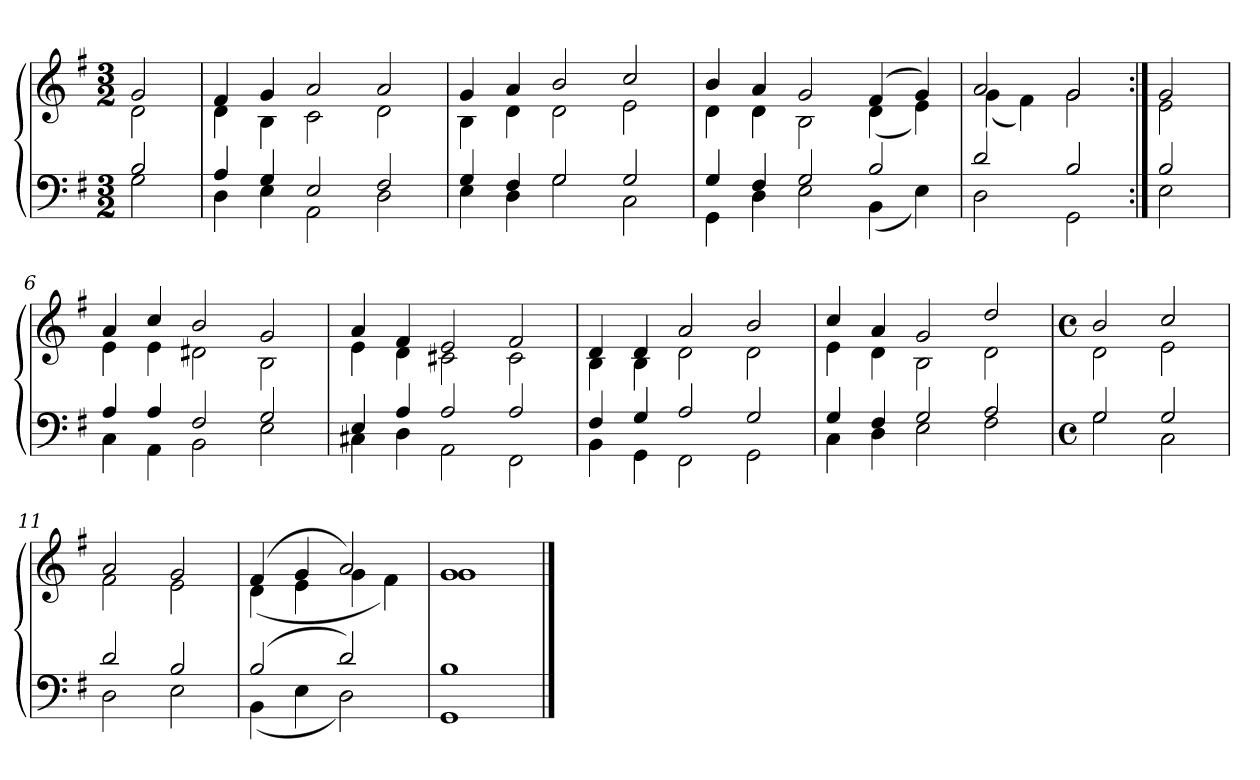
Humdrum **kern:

**kern	**kern
*part1	*part1
*staff2	*staff1
*clefF4	*clefG2
*k[f#]	*k[f#]
*G:	*G:
*M3/2	*M3/2
=	=
*^	*^
2B	2G	2g	2d
=1	=1	=1	=1
4A	4D	4f#	4d
4G	4E	4g	4B
2E	2AA	2a	2c
2F#	2D	2a	2d
=2	=2	=2	=2
4G	4E	4g	4B
4F#	4D	4a	4d
2G	2G	2b	2d
2G	2C	2cc	2e
=3	=3	=3	=3
4G	4GG	4b	4d
4F#	4D	4a	4d
2G	2E	2g	2B
2B	(4BB	(4f#	(4d
.	4E)	4g)	4e)
=4	=4	=4	=4
2d	2D	2a	(4g
.	.	.	4f#)
2B	2GG	2g	2g
=5:|!	=5:|!	=5:|!	=5:|!
2B	2E	2g	2e
=6	=6	=6	=6
4A	4C	4a	4e
4A	4AA	4cc	4e
2F#	2BB	2b	2d#X
2G	2E	2g	2B
=7	=7	=7	=7
4E	4C#X	4a	4e
4A	4D	4f#	4d
2A	2AA	2e	2c#X
2A	2FF#	2f#	2c#
=8	=8	=8	=8
4F#	4BB	4d	4B
4G	4GG	4d	4B
2A	2FF#	2a	2d
2G	2GG	2b	2d
=9	=9	=9	=9
4G	4C	4cc	4e
4F#	4D	4a	4d
2G	2E	2g	2B
2A	2F#	2dd	2d
=10	=10	=10	=10
*M4/4	*	*M4/4	*
*met(c)	*	*met(c)	*
2G	2G	2b	2d
2G	2C	2cc	2e
=11	=11	=11	=11
2d	2D	2a	2f#
2B	2E	2g	2e
=12	=12	=12	=12
(2B	(4BB	(4f#	(4d
.	4E	4g	4e
2d)	2D)	2a)	4g
.	.	.	4f#)
=13	=13	=13	=13
1B	1GG	1g	1g
*v	*v	*	*
*	*v	*v
==	==
*-	*-
